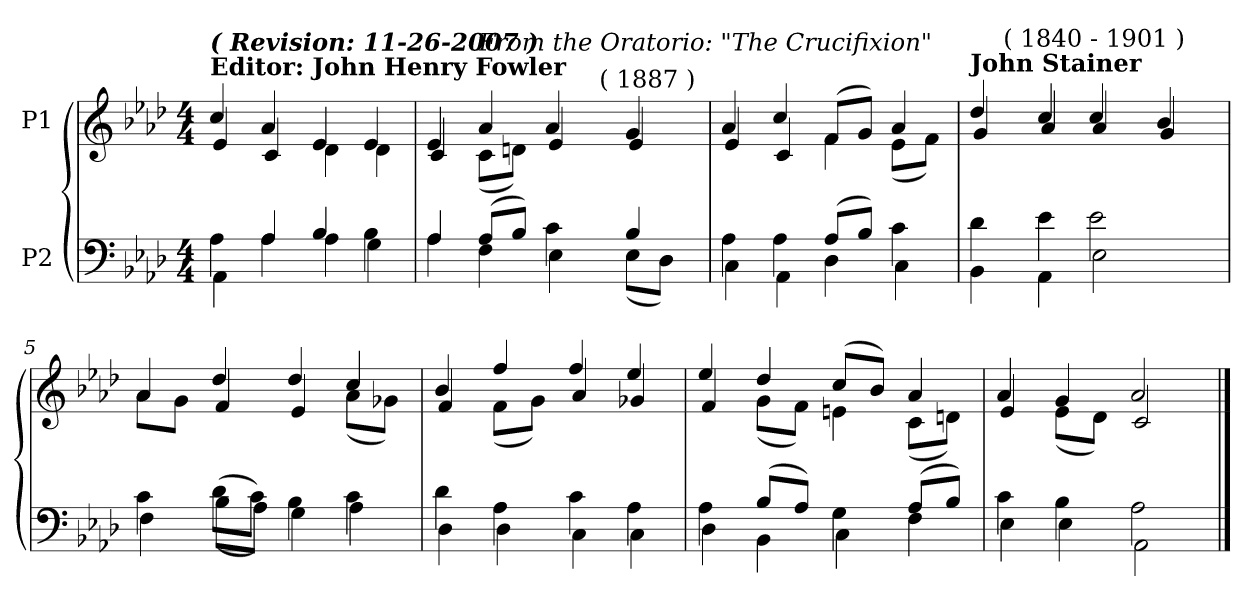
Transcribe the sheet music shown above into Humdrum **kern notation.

**kern	**kern
*part2	*part1
*staff2	*staff1
*I"P2	*I"P1
!!LO:PB:g=z
*clefF4	*clefG2
*k[b-e-a-d-]	*k[b-e-a-d-]
*A-:	*A-:
*M4/4	*M4/4
*MM108	*MM108
=1	=1
*^	*^
!	!	!LO:TX:a:B:t=Editor&colon; John Henry Fowler	!
!	!	!LO:TX:a:Bi:t=( Revision&colon; 11-26-2007 )	!
4A-i\	4AA-i\	4cci/	4e-i/
4A-i/	4A-i\	4a-i/	4ci/
4B-i/	4A-i\	4e-i/	4d-i\
4B-i\	4Gi\	4e-i/	4d-i\
=2	=2	=2	=2
*	*	*	*^
4A-i/	4A-i\	4e-i/	4ci/	2ryy
!	!	!LO:TX:a:i:t=From the Oratorio&colon;  "The Crucifixion"	!	!
(8A-i/L	4Fi\	4a-i/	(8ci\L	.
8B-i/J)	.	.	8dni\J)	.
4ci\	4E-i\	4a-i/	4e-i/	8ryy
.	.	.	.	32ryy
.	.	.	.	128ryy
!	!	!	!	!LO:TX:a:t=( 1887 )
.	.	.	.	4ryy
4B-i/	(8E-i\L	4gi/	4e-i/	.
.	8D-i\J)	.	.	.
.	.	.	.	16ryy
.	.	.	.	64.ryy
*	*	*	*v	*v
=3	=3	=3	=3
4A-i\	4Ci\	4a-i/	4e-i/
4A-i\	4AA-i\	4cci/	4ci/
(8A-i/L	4D-i\	(8fi/L	4fi\
8B-i/J)	.	8gi/J)	.
4ci\	4Ci\	4a-i/	(8e-i\L
.	.	.	8fi\J)
=4	=4	=4	=4
!	!	!LO:TX:a:B:t=John Stainer	!
*	*	*	*^
4d-i\	4BB-i\	4dd-i/	4gi/	16...ryy
!	!	!	!	!LO:TX:a:t=( 1840 - 1901 )
.	.	.	.	2ryy
4e-i\	4AA-i\	4cci/	4a-i/	.
2e-i\	2E-i\	4cci/	4a-i/	.
.	.	.	.	4ryy
.	.	4b-i/	4gi/	.
.	.	.	.	8ryy
.	.	.	.	128ryy
*	*	*	*v	*v
!!LO:LB:g=z
=5	=5	=5	=5
4ci\	4Fi\	4a-i/	8a-i\L
.	.	.	8gi\J
(8d-i\L	(8B-i\L	4dd-i/	4fi/
8ci\J)	8A-i\J)	.	.
4B-i\	4Gi\	4dd-i/	4e-i/
4ci\	4A-i\	4cci/	(8a-i\L
.	.	.	8g-Xi\J)
=6	=6	=6	=6
4d-i\	4D-i\	4b-i/	4fi/
4A-i\	4D-i\	4ffi/	(8fi\L
.	.	.	8gi\J)
4ci\	4Ci\	4ffi/	4a-i/
4A-i\	4Ci\	4ee-i/	4g-Xi/
=7	=7	=7	=7
4A-i\	4D-i\	4ee-i/	4fi/
(8B-i/L	4BB-i\	4dd-i/	(8gi\L
8A-i/J)	.	.	8fi\J)
4Gi\	4Ci\	(8cci/L	4eni\
.	.	8b-i/J)	.
(8A-i/L	4Fi\	4a-i/	(8ci\L
8B-i/J)	.	.	8dni\J)
=8	=8	=8	=8
4ci\	4E-i\	4a-i/	4e-i/
4B-i\	4E-i\	4gi/	(8e-i\L
.	.	.	8d-i\J)
2A-i\	2AA-i\	2a-i/	2ci/
*v	*v	*	*
*	*v	*v
==	==
*-	*-
